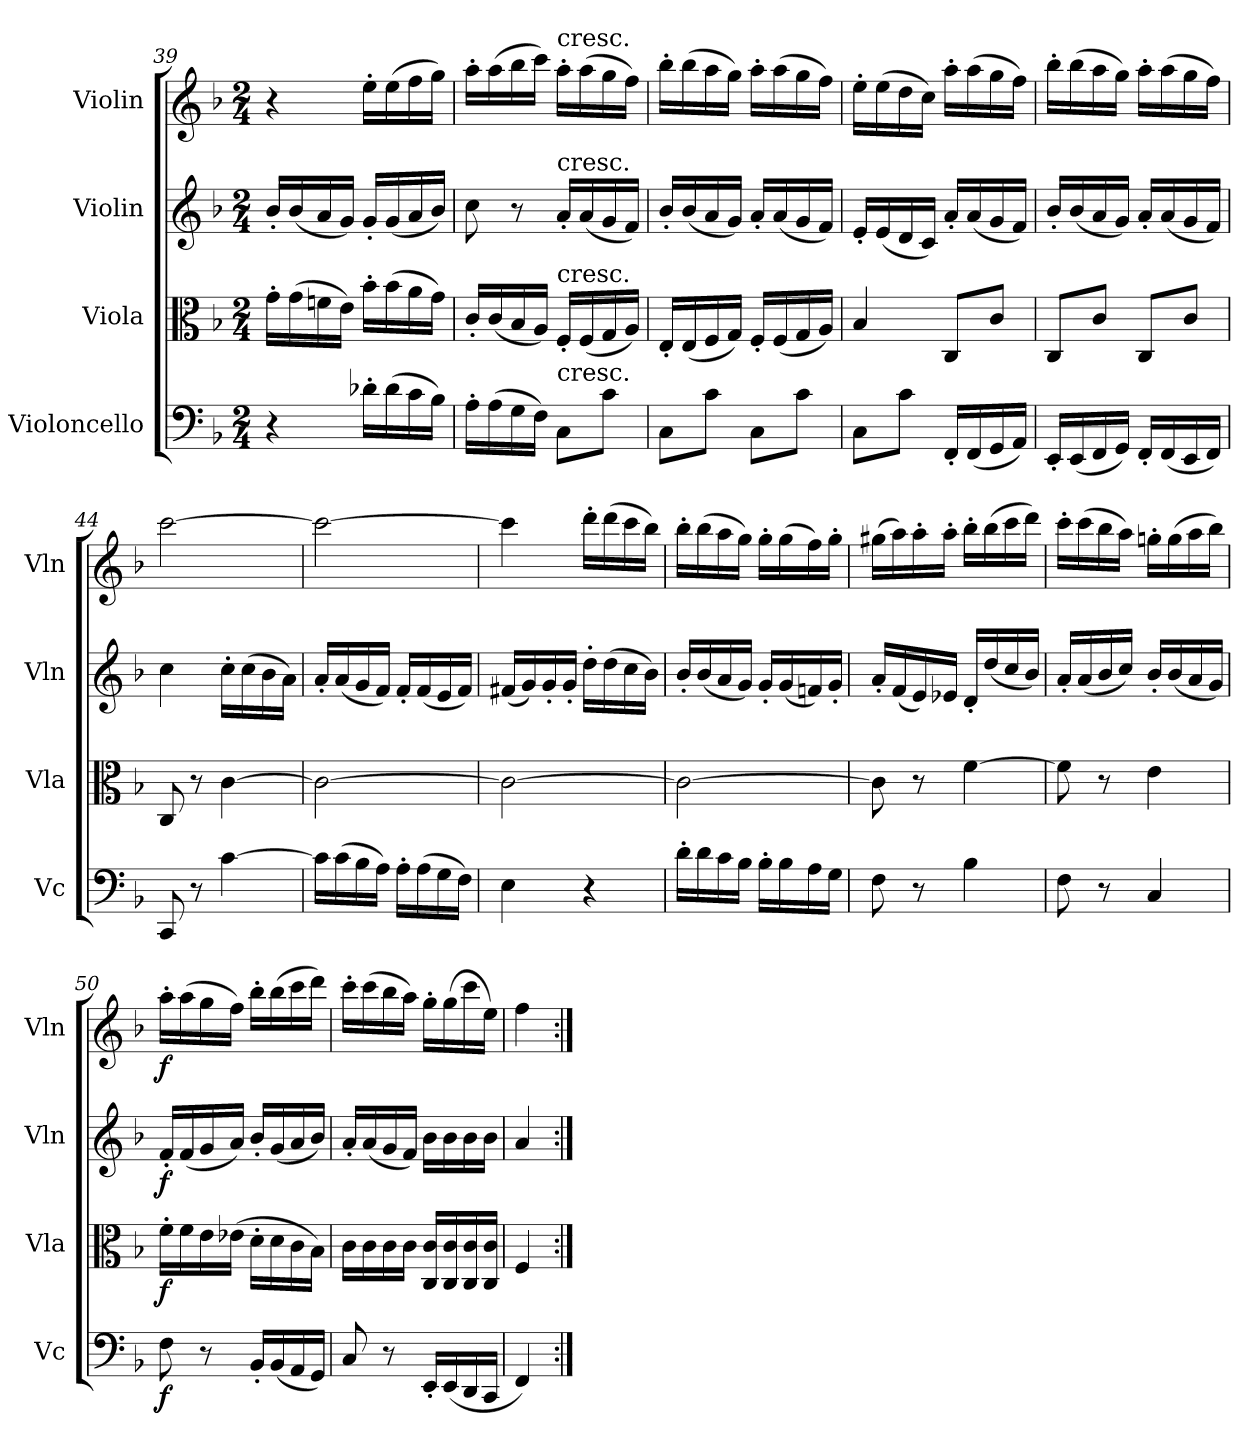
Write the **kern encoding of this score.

**kern	**dynam	**kern	**dynam	**kern	**dynam	**kern	**dynam
*part4	*part4	*part3	*part3	*part2	*part2	*part1	*part1
*staff4	*staff4	*staff3	*staff3	*staff2	*staff2	*staff1	*staff1
*I"Violoncello	*	*I"Viola	*	*I"Violin	*	*I"Violin	*
*I'Vc	*	*I'Vla	*	*I'Vln	*	*I'Vln	*
*clefF4	*	*clefC3	*	*clefG2	*	*clefG2	*
*k[b-]	*	*k[b-]	*	*k[b-]	*	*k[b-]	*
*M2/4	*	*M2/4	*	*M2/4	*	*M2/4	*
=39	=39	=39	=39	=39	=39	=39	=39
4r	.	16g'\LL	.	16b-'/LL	.	4r	.
.	.	(16g\	.	(16b-/	.	.	.
.	.	16fn\	.	16a/	.	.	.
.	.	16e\JJ)	.	16g/JJ)	.	.	.
16d-X'\LL	.	16b-'\LL	.	16g'/LL	.	16ee'\LL	.
(16d-\	.	(16b-\	.	(16g/	.	(16ee\	.
16c\	.	16a\	.	16a/	.	16ff\	.
16B-\JJ)	.	16g\JJ)	.	16b-/JJ)	.	16gg\JJ)	.
=40	=40	=40	=40	=40	=40	=40	=40
16A'\LL	.	16c'/LL	.	8cc\	.	16aa'\LL	.
(16A\	.	(16c/	.	.	.	(16aa\	.
16G\	.	16B-/	.	8r	.	16bb-\	.
16F\JJ)	.	16A/JJ)	.	.	.	16ccc\JJ)	.
!	!	!	!	!	!	!LO:TX:t=cresc.	!
!	!	!	!	!LO:TX:t=cresc.	!	!	!
!	!	!LO:TX:t=cresc.	!	!	!	!	!
!LO:TX:t=cresc.	!	!	!	!	!	!	!
8C\L	.	16F'/LL	.	16a'/LL	.	16aa'\LL	.
.	.	(16F/	.	(16a/	.	(16aa\	.
8c\J	.	16G/	.	16g/	.	16gg\	.
.	.	16A/JJ)	.	16f/JJ)	.	16ff\JJ)	.
=41	=41	=41	=41	=41	=41	=41	=41
8C\L	.	16E'/LL	.	16b-'/LL	.	16bb-'\LL	.
.	.	(16E/	.	(16b-/	.	(16bb-\	.
8c\J	.	16F/	.	16a/	.	16aa\	.
.	.	16G/JJ)	.	16g/JJ)	.	16gg\JJ)	.
8C\L	.	16F'/LL	.	16a'/LL	.	16aa'\LL	.
.	.	(16F/	.	(16a/	.	(16aa\	.
8c\J	.	16G/	.	16g/	.	16gg\	.
.	.	16A/JJ)	.	16f/JJ)	.	16ff\JJ)	.
=42	=42	=42	=42	=42	=42	=42	=42
8C\L	.	4B-/	.	16e'/LL	.	16ee'\LL	.
.	.	.	.	(16e/	.	(16ee\	.
8c\J	.	.	.	16d/	.	16dd\	.
.	.	.	.	16c/JJ)	.	16cc\JJ)	.
16FF'/LL	.	8C/L	.	16a'/LL	.	16aa'\LL	.
(16FF/	.	.	.	(16a/	.	(16aa\	.
16GG/	.	8c/J	.	16g/	.	16gg\	.
16AA/JJ)	.	.	.	16f/JJ)	.	16ff\JJ)	.
=43	=43	=43	=43	=43	=43	=43	=43
16EE'/LL	.	8C/L	.	16b-'/LL	.	16bb-'\LL	.
(16EE/	.	.	.	(16b-/	.	(16bb-\	.
16FF/	.	8c/J	.	16a/	.	16aa\	.
16GG/JJ)	.	.	.	16g/JJ)	.	16gg\JJ)	.
16FF'/LL	.	8C/L	.	16a'/LL	.	16aa'\LL	.
(16FF/	.	.	.	(16a/	.	(16aa\	.
16EE/	.	8c/J	.	16g/	.	16gg\	.
16FF/JJ)	.	.	.	16f/JJ)	.	16ff\JJ)	.
=44	=44	=44	=44	=44	=44	=44	=44
8CC/	.	8C/	.	4cc\	.	[2ccc\	.
8r	.	8r	.	.	.	.	.
[4c\	.	[4c\	.	16cc'\LL	.	.	.
.	.	.	.	(16cc\	.	.	.
.	.	.	.	16b-\	.	.	.
.	.	.	.	16a\JJ)	.	.	.
=45	=45	=45	=45	=45	=45	=45	=45
16c\LL]	.	2c\_	.	16a'/LL	.	2ccc\_	.
(16c\	.	.	.	(16a/	.	.	.
16B-\	.	.	.	16g/	.	.	.
16A\JJ)	.	.	.	16f/JJ)	.	.	.
16A'\LL	.	.	.	16f'/LL	.	.	.
(16A\	.	.	.	(16f/	.	.	.
16G\	.	.	.	16e/	.	.	.
16F\JJ)	.	.	.	16f/JJ)	.	.	.
=46	=46	=46	=46	=46	=46	=46	=46
4E\	.	2c\_	.	(16f#X/LL	.	4ccc\]	.
.	.	.	.	16g/)	.	.	.
.	.	.	.	16g'/	.	.	.
.	.	.	.	16g'/JJ	.	.	.
4r	.	.	.	16dd'\LL	.	16ddd'\LL	.
.	.	.	.	(16dd\	.	(16ddd\	.
.	.	.	.	16cc\	.	16ccc\	.
.	.	.	.	16b-\JJ)	.	16bb-\JJ)	.
=47	=47	=47	=47	=47	=47	=47	=47
16d'\LL	.	2c\_	.	16b-'/LL	.	16bb-'\LL	.
16d\	.	.	.	(16b-/	.	(16bb-\	.
16c\	.	.	.	16a/	.	16aa\	.
16B-\JJ	.	.	.	16g/JJ)	.	16gg\JJ)	.
16B-'\LL	.	.	.	16g'/LL	.	16gg'\LL	.
16B-\	.	.	.	(16g/	.	(16gg\	.
16A\	.	.	.	16fn/)	.	16ff\)	.
16G\JJ	.	.	.	16g'/JJ	.	16gg'\JJ	.
=48	=48	=48	=48	=48	=48	=48	=48
8F\	.	8c\]	.	16a'/LL	.	(16gg#X\LL	.
.	.	.	.	(16f/	.	16aa\)	.
8r	.	8r	.	16e/)	.	16aa'\	.
.	.	.	.	16e-X/JJ	.	16aa'\JJ	.
4B-\	.	[4f\	.	16d'/LL	.	16bb-'\LL	.
.	.	.	.	(16dd/	.	(16bb-\	.
.	.	.	.	16cc/	.	16ccc\	.
.	.	.	.	16b-/JJ)	.	16ddd\JJ)	.
=49	=49	=49	=49	=49	=49	=49	=49
8F\	.	8f\]	.	16a'/LL	.	16ccc'\LL	.
.	.	.	.	(16a/	.	(16ccc\	.
8r	.	8r	.	16b-/	.	16bb-\	.
.	.	.	.	16cc/JJ)	.	16aa\JJ)	.
4C/	.	4e\	.	16b-'/LL	.	16ggn'\LL	.
.	.	.	.	(16b-/	.	(16gg\	.
.	.	.	.	16a/	.	16aa\	.
.	.	.	.	16g/JJ)	.	16bb-\JJ)	.
=50	=50	=50	=50	=50	=50	=50	=50
8F\	f	16f'\LL	f	16f'/LL	f	16aa'\LL	f
.	.	16f\	.	(16f/	.	(16aa\	.
8r	.	16e\	.	16g/	.	16gg\	.
.	.	(16e-X\JJ	.	16a/JJ)	.	16ff\JJ)	.
16BB-'/LL	.	16d'\LL	.	16b-'/LL	.	16bb-'\LL	.
(16BB-/	.	16d\	.	(16g/	.	(16bb-\	.
16AA/	.	16c\	.	16a/	.	16ccc\	.
16GG/JJ)	.	16B-\JJ)	.	16b-/JJ)	.	16ddd\JJ)	.
=51	=51	=51	=51	=51	=51	=51	=51
8C/	.	16c\LL	.	16a'/LL	.	16ccc'\LL	.
.	.	16c\	.	(16a/	.	(16ccc\	.
8r	.	16c\	.	16g/	.	16bb-\	.
.	.	16c\JJ	.	16f/JJ)	.	16aa\JJ)	.
16EE'/LL	.	16C/ 16c/LL	.	16b-\LL	.	16gg'\LL	.
(16EE/	.	16C/ 16c/	.	16b-\	.	(16gg\	.
16DD/	.	16C/ 16c/	.	16b-\	.	16ccc\	.
16CC/JJ	.	16C/ 16c/JJ	.	16b-\JJ	.	16ee\JJ)	.
=52	=52	=52	=52	=52	=52	=52	=52
4FF/)	.	4F/	.	4a/	.	4ff\	.
=:|!	=:|!	=:|!	=:|!	=:|!	=:|!	=:|!	=:|!
*-	*-	*-	*-	*-	*-	*-	*-
